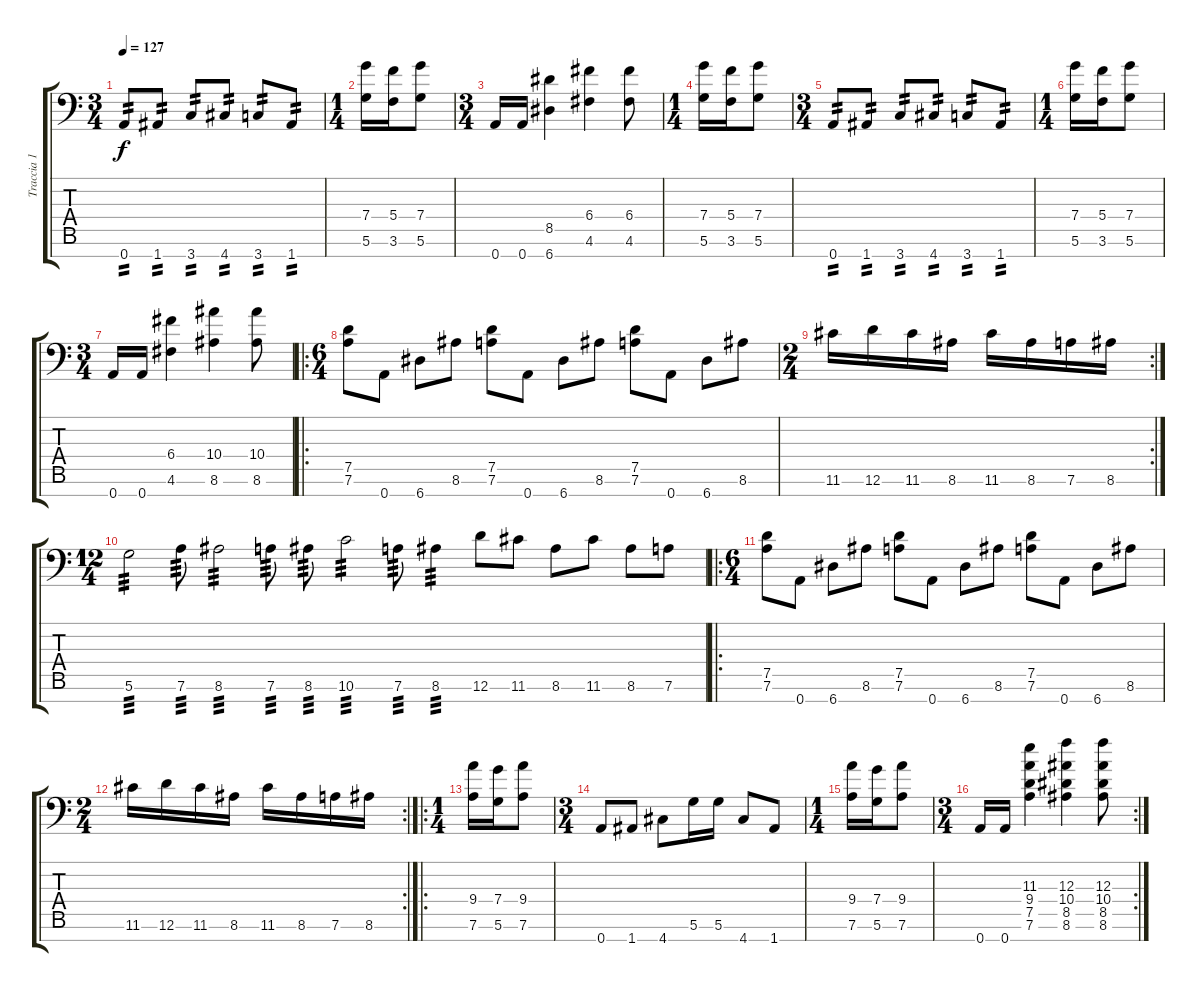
\track ("Traccia 1" "Traccia 1") {instrument distortionguitar}
\staff {score tabs}
\tuning (D4 A3 F3 C3 G2 D2 A1) {hide}
\ts (3 4)
\tempo 127
\clef f4
\ks c
0.7.8{tp 2 dy f} 1.7.8{tp 2} 3.7.8{tp 2} 4.7.8{tp 2} 3.7.8{tp 2} 1.7.8{tp 2} |
\ts (1 4)
(7.4 5.6).16 (5.4 3.6).16 (7.4 5.6).8 |
\ts (3 4)
0.7.16 0.7.16 (8.5 6.7).4 (6.4 4.6).4 (6.4 4.6).8 |
\ts (1 4)
(7.4 5.6).16 (5.4 3.6).16 (7.4 5.6).8 |
\ts (3 4)
0.7.8{tp 2} 1.7.8{tp 2} 3.7.8{tp 2} 4.7.8{tp 2} 3.7.8{tp 2} 1.7.8{tp 2} |
\ts (1 4)
(7.4 5.6).16 (5.4 3.6).16 (7.4 5.6).8 |
\ts (3 4)
0.7.16 0.7.16 (6.4 4.6).4 (10.4 8.6).4 (10.4 8.6).8 |
\ro
\ts (6 4)
(7.5 7.6).8 0.7.8 6.7.8 8.6.8 (7.5 7.6).8 0.7.8 6.7.8 8.6.8 (7.5 7.6).8 0.7.8 6.7.8 8.6.8 |
\rc 2
\ts (2 4)
11.6.16 12.6.16 11.6.16 8.6.16 11.6.16 8.6.16 7.6.16 8.6.16 |
\ts (12 4)
5.6.2{tp 3} 7.6.8{tp 3} 8.6.2{tp 3} 7.6.8{tp 3} 8.6.8{tp 3} 10.6.2{tp 3} 7.6.8{tp 3} 8.6.4{tp 3} 12.6.8 11.6.8 8.6.8 11.6.8 8.6.8 7.6.8 |
\ro
\ts (6 4)
(7.5 7.6).8 0.7.8 6.7.8 8.6.8 (7.5 7.6).8 0.7.8 6.7.8 8.6.8 (7.5 7.6).8 0.7.8 6.7.8 8.6.8 |
\rc 2
\ts (2 4)
11.6.16 12.6.16 11.6.16 8.6.16 11.6.16 8.6.16 7.6.16 8.6.16 |
\ro
\ts (1 4)
(9.4 7.6).16 (7.4 5.6).16 (9.4 7.6).8 |
\ts (3 4)
0.7.8 1.7.8 4.7.8 5.6.16 5.6.16 4.7.8 1.7.8 |
\ts (1 4)
(9.4 7.6).16 (7.4 5.6).16 (9.4 7.6).8 |
\rc 2
\ts (3 4)
0.7.16 0.7.16 (11.3 9.4 7.5 7.6).4 (12.3 10.4 8.5 8.6).4 (12.3 10.4 8.5 8.6).8
